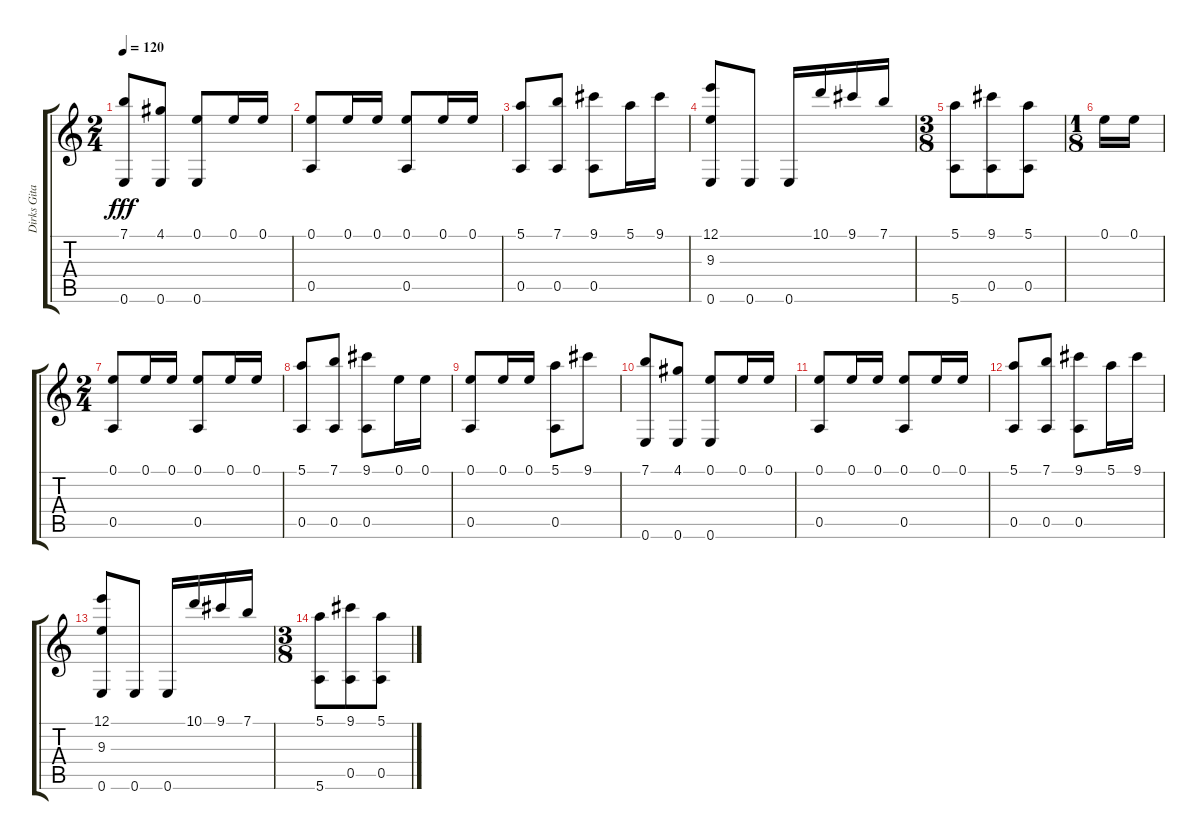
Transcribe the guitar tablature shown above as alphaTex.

\track ("Dirks Gitarre" "Dirks Gita") {instrument acousticguitarnylon}
\staff {score tabs}
\tuning (E4 B3 G3 D3 A2 E2) {hide}
\ts (2 4)
\tempo 120
\clef g2
\ks c
(7.1 0.6).8{dy fff} (4.1 0.6).8 (0.1 0.6).8 0.1.16 0.1.16 |
(0.1 0.5).8 0.1.16 0.1.16 (0.1 0.5).8 0.1.16 0.1.16 |
(5.1 0.5).8 (7.1 0.5).8 (9.1 0.5).8 5.1.16 9.1.16 |
(12.1 9.3 0.6).8 0.6.8 0.6.16 10.1.16 9.1.16 7.1.16 |
\ts (3 8)
(5.1 5.6).8 (9.1 0.5).8 (5.1 0.5).8 |
\ts (1 8)
0.1.16 0.1.16 |
\ts (2 4)
(0.1 0.5).8 0.1.16 0.1.16 (0.1 0.5).8 0.1.16 0.1.16 |
(5.1 0.5).8 (7.1 0.5).8 (9.1 0.5).8 0.1.16 0.1.16 |
(0.1 0.5).8 0.1.16 0.1.16 (5.1 0.5).8 9.1.8 |
(7.1 0.6).8 (4.1 0.6).8 (0.1 0.6).8 0.1.16 0.1.16 |
(0.1 0.5).8 0.1.16 0.1.16 (0.1 0.5).8 0.1.16 0.1.16 |
(5.1 0.5).8 (7.1 0.5).8 (9.1 0.5).8 5.1.16 9.1.16 |
(12.1 9.3 0.6).8 0.6.8 0.6.16 10.1.16 9.1.16 7.1.16 |
\ts (3 8)
(5.1 5.6).8 (9.1 0.5).8 (5.1 0.5).8
